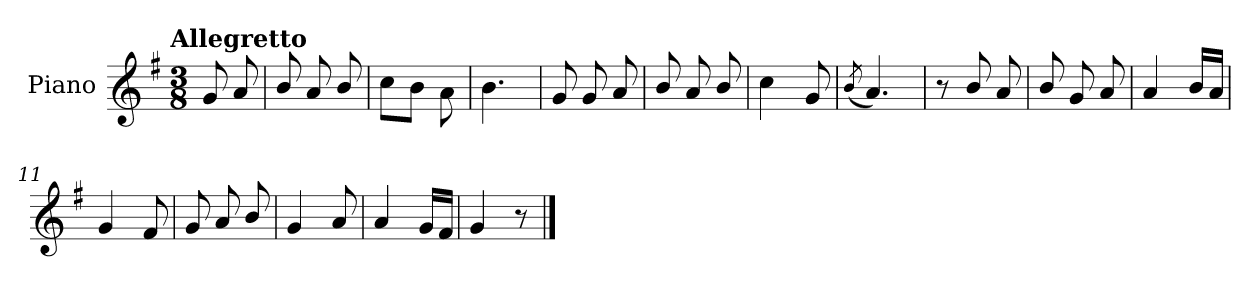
**kern
*part1
*staff1
*I"Piano
*I'Pno.
*clefG2
*k[f#]
!!LO:TX:omd:t=Allegretto
*M3/8
*MM116
=
8g/
8a/
=1
8b/
8a/
8b/
=2
8cc\L
8b\J
8a\
=3
4.b\
=4
8g/
8g/
8a/
=5
8b/
8a/
8b/
=6
4cc\
8g/
=7
(<8qb/
4.a/)
!!LO:LB:g=z
=8
8r
8b/
8a/
=9
8b/
8g/
8a/
=10
4a/
16b/LL
16a/JJ
=11
4g/
8f#/
=12
8g/
8a/
8b/
=13
4g/
8a/
=14
4a/
16g/LL
16f#/JJ
=15
4g/
8r
==
*-
